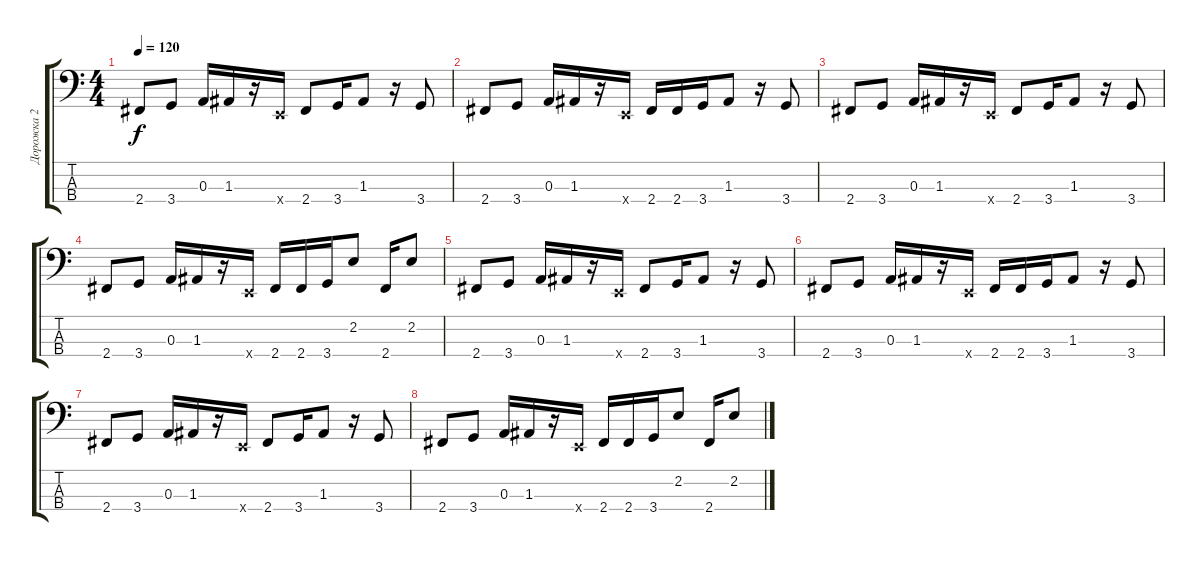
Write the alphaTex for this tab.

\track ("Дорожка 2" "Дорожка 2") {instrument electricbassfinger}
\staff {score tabs}
\tuning (G2 D2 A1 E1) {hide}
\ts (4 4)
\tempo 120
\clef f4
\ks c
2.4.8{dy f volume 11} 3.4.8 0.3.16 1.3.16 r.16 0.4{x}.16 2.4.8 3.4.16 1.3.8 r.16 3.4.8 |
2.4.8 3.4.8 0.3.16 1.3.16 r.16 0.4{x}.16 2.4.16 2.4.16 3.4.16 1.3.8 r.16 3.4.8 |
2.4.8 3.4.8 0.3.16 1.3.16 r.16 0.4{x}.16 2.4.8 3.4.16 1.3.8 r.16 3.4.8 |
2.4.8 3.4.8 0.3.16 1.3.16 r.16 0.4{x}.16 2.4.16 2.4.16 3.4.16 2.2.8 2.4.16 2.2.8 |
2.4.8{volume 11} 3.4.8 0.3.16 1.3.16 r.16 0.4{x}.16 2.4.8 3.4.16 1.3.8 r.16 3.4.8 |
2.4.8 3.4.8 0.3.16 1.3.16 r.16 0.4{x}.16 2.4.16 2.4.16 3.4.16 1.3.8 r.16 3.4.8 |
2.4.8 3.4.8 0.3.16 1.3.16 r.16 0.4{x}.16 2.4.8 3.4.16 1.3.8 r.16 3.4.8 |
2.4.8 3.4.8 0.3.16 1.3.16 r.16 0.4{x}.16 2.4.16 2.4.16 3.4.16 2.2.8 2.4.16 2.2.8
